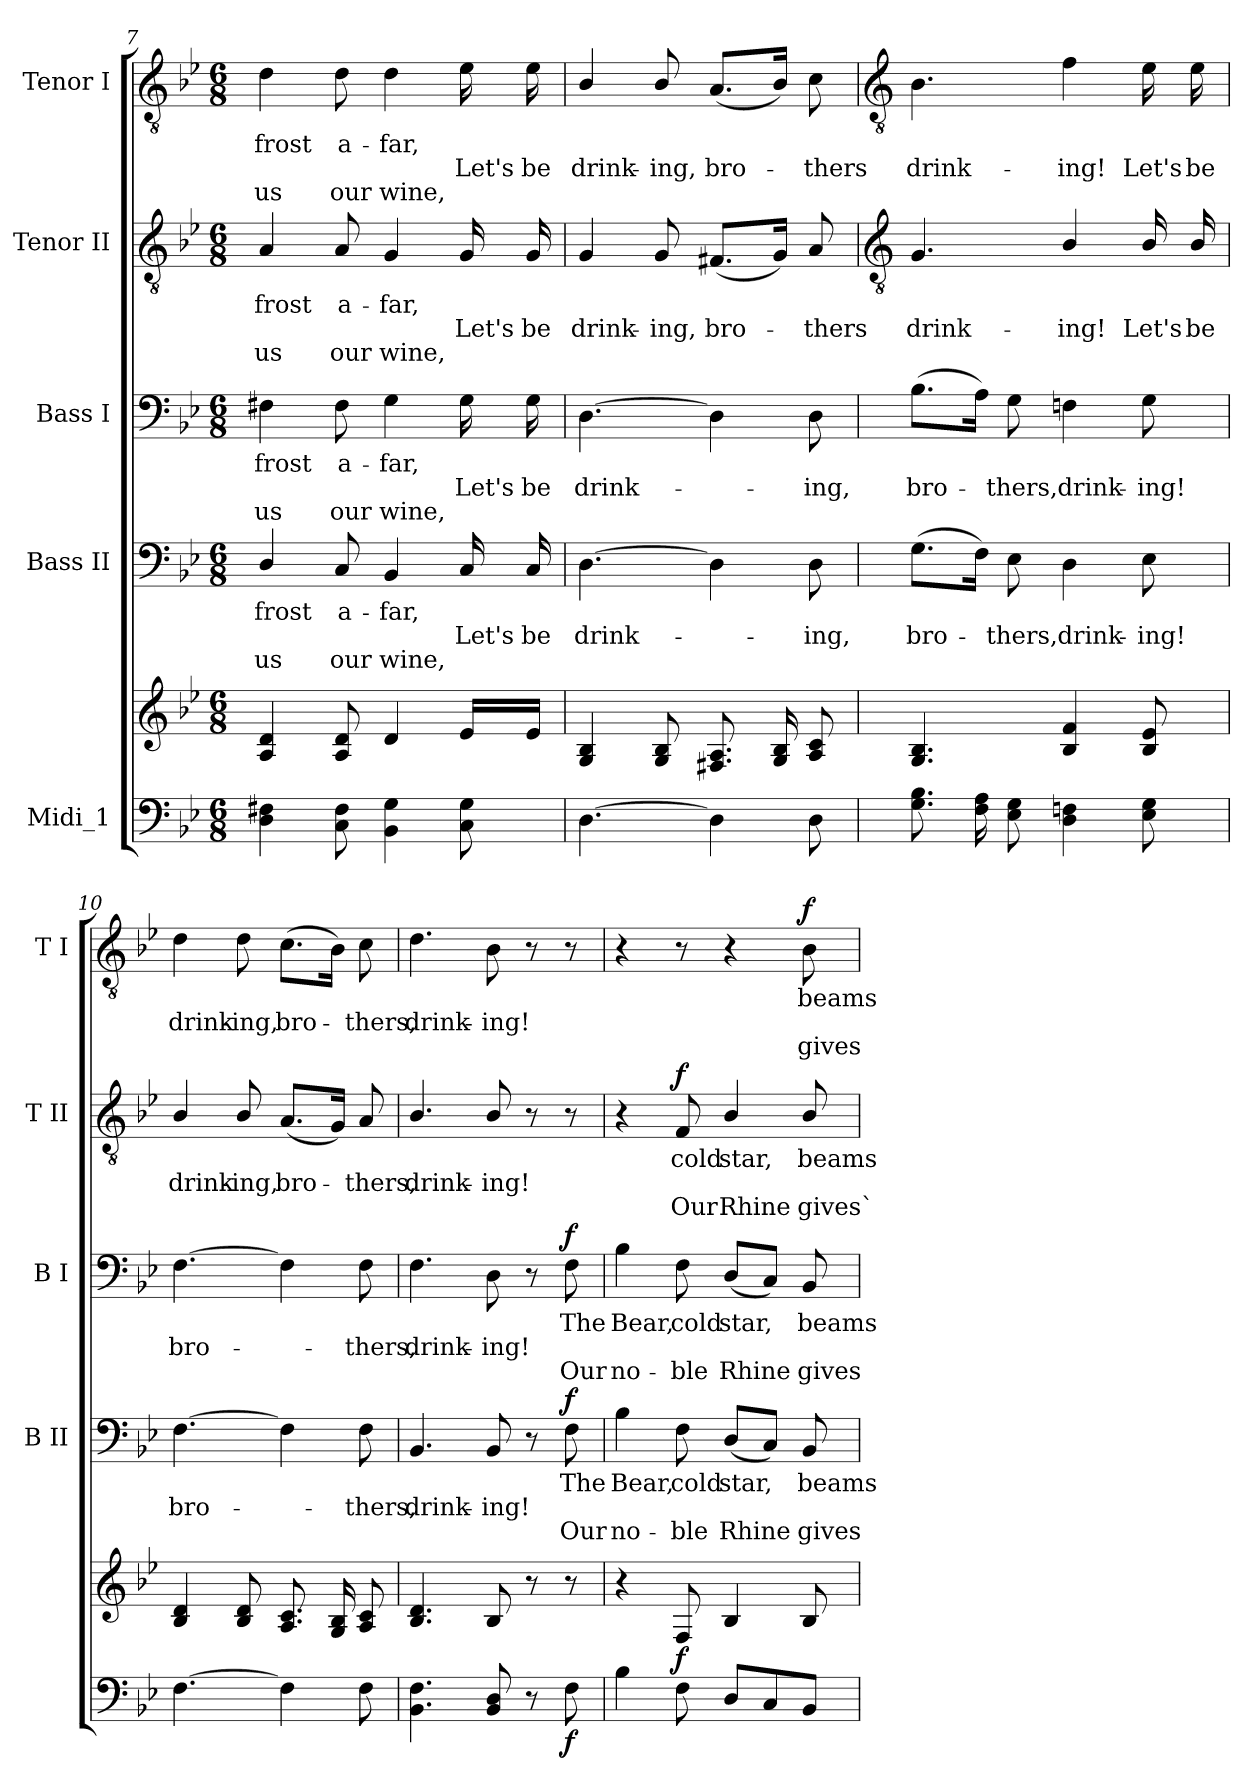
**kern	**kern	**dynam	**kern	**text	**text	**text	**dynam	**kern	**text	**text	**text	**dynam	**kern	**text	**text	**text	**dynam	**kern	**text	**text	**text	**dynam
*part5	*part5	*part5	*part4	*part4	*part4	*part4	*part4	*part3	*part3	*part3	*part3	*part3	*part2	*part2	*part2	*part2	*part2	*part1	*part1	*part1	*part1	*part1
*staff6	*staff5	*staff5/6	*staff4	*staff4	*staff4	*staff4	*staff4	*staff3	*staff3	*staff3	*staff3	*staff3	*staff2	*staff2	*staff2	*staff2	*staff2	*staff1	*staff1	*staff1	*staff1	*staff1
*I"Midi_1	*	*	*I"Bass II	*	*	*	*	*I"Bass I	*	*	*	*	*I"Tenor II	*	*	*	*	*I"Tenor I	*	*	*	*
*	*	*	*I'B II	*	*	*	*	*I'B I	*	*	*	*	*I'T II	*	*	*	*	*I'T I	*	*	*	*
*clefF4	*clefG2	*	*clefF4	*	*	*	*	*clefF4	*	*	*	*	*clefGv2	*	*	*	*	*clefGv2	*	*	*	*
*k[b-e-]	*k[b-e-]	*	*k[b-e-]	*	*	*	*	*k[b-e-]	*	*	*	*	*k[b-e-]	*	*	*	*	*k[b-e-]	*	*	*	*
*B-:	*B-:	*	*B-:	*	*	*	*	*B-:	*	*	*	*	*B-:	*	*	*	*	*B-:	*	*	*	*
*M6/8	*M6/8	*	*M6/8	*	*	*	*	*M6/8	*	*	*	*	*M6/8	*	*	*	*	*M6/8	*	*	*	*
=7	=7	=7	=7	=7	=7	=7	=7	=7	=7	=7	=7	=7	=7	=7	=7	=7	=7	=7	=7	=7	=7	=7
!	!	!	!	!LO:LY:b	!	!LO:LY:b	!	!	!LO:LY:b	!	!LO:LY:b	!	!	!LO:LY:b	!	!LO:LY:b	!	!	!LO:LY:b	!	!LO:LY:b	!
4D\ 4F#X\	4A 4d	.	4D/	frost	.	us	.	4F#X	frost	.	us	.	4A	frost	.	us	.	4d	frost	.	us	.
!	!	!	!	!LO:LY:b	!	!LO:LY:b	!	!	!LO:LY:b	!	!LO:LY:b	!	!	!LO:LY:b	!	!LO:LY:b	!	!	!LO:LY:b	!	!LO:LY:b	!
8C 8F#	8A 8d	.	8C	a-	.	-our	.	8F#	a-	.	-our	.	8A	a-	.	-our	.	8d	a-	.	-our	.
!	!	!	!	!LO:LY:b	!	!LO:LY:b	!	!	!LO:LY:b	!	!LO:LY:b	!	!	!LO:LY:b	!	!LO:LY:b	!	!	!LO:LY:b	!	!LO:LY:b	!
4BB- 4G	4d	.	4BB-	far,	.	wine,	.	4G	far,	.	wine,	.	4G	far,	.	wine,	.	4d	far,	.	wine,	.
!	!	!	!	!	!LO:LY:b	!	!	!	!	!LO:LY:b	!	!	!	!	!LO:LY:b	!	!	!	!	!LO:LY:b	!	!
8C 8G	16e-LL	.	16C	.	Let's	.	.	16G	.	Let's	.	.	16G	.	Let's	.	.	16e-	.	Let's	.	.
!	!	!	!	!	!LO:LY:b	!	!	!	!	!LO:LY:b	!	!	!	!	!LO:LY:b	!	!	!	!	!LO:LY:b	!	!
.	16e-JJ	.	16C	.	be	.	.	16G	.	be	.	.	16G	.	be	.	.	16e-	.	be	.	.
=8	=8	=8	=8	=8	=8	=8	=8	=8	=8	=8	=8	=8	=8	=8	=8	=8	=8	=8	=8	=8	=8	=8
!	!	!	!	!	!LO:LY:b	!	!	!	!	!LO:LY:b	!	!	!	!	!LO:LY:b	!	!	!	!	!LO:LY:b	!	!
[4.D	4G 4B-	.	[4.D	.	drink-	.	.	[4.D	.	drink-	.	.	4G	.	drink-	.	.	4B-/	.	drink-	.	.
!	!	!	!	!	!	!	!	!	!	!	!	!	!	!	!LO:LY:b	!	!	!	!	!LO:LY:b	!	!
.	8G 8B-	.	.	.	.	.	.	.	.	.	.	.	8G	.	-ing,	.	.	8B-/	.	-ing,	.	.
!	!	!	!	!	!	!	!	!	!	!	!	!	!	!	!LO:LY:b	!	!	!	!	!LO:LY:b	!	!
4D]	8.F#X 8.AL	.	4D]	.	.	.	.	4D]	.	.	.	.	(<8.F#XL	.	bro-	.	.	(<8.AL	.	bro-	.	.
.	16G 16B-L	.	.	.	.	.	.	.	.	.	.	.	16GJ)	.	.	.	.	16B-J)	.	.	.	.
!	!	!	!	!	!LO:LY:b	!	!	!	!	!LO:LY:b	!	!	!	!	!LO:LY:b	!	!	!	!	!LO:LY:b	!	!
8D	8A 8cJ	.	8D	.	ing,	.	.	8D	.	ing,	.	.	8A	.	thers	.	.	8c	.	thers	.	.
!!LO:LB:g=z
=9	=9	=9	=9	=9	=9	=9	=9	=9	=9	=9	=9	=9	=9	=9	=9	=9	=9	=9	=9	=9	=9	=9
*	*	*	*	*	*	*	*	*	*	*	*	*	*clefGv2	*	*	*	*	*clefGv2	*	*	*	*
!	!	!	!	!	!LO:LY:b	!	!	!	!	!LO:LY:b	!	!	!	!	!LO:LY:b	!	!	!	!	!LO:LY:b	!	!
8.G 8.B-L	4.G 4.B-	.	(>8.GL	.	bro-	.	.	(>8.B-L	.	bro-	.	.	4.G	.	drink-	.	.	4.B-	.	drink-	.	.
16F 16AL	.	.	16FJ)	.	.	.	.	16AJ)	.	.	.	.	.	.	.	.	.	.	.	.	.	.
!	!	!	!	!	!LO:LY:b	!	!	!	!	!LO:LY:b	!	!	!	!	!	!	!	!	!	!	!	!
8E- 8GJ	.	.	8E-	.	thers,	.	.	8G	.	thers,	.	.	.	.	.	.	.	.	.	.	.	.
!	!	!	!	!	!LO:LY:b	!	!	!	!	!LO:LY:b	!	!	!	!	!LO:LY:b	!	!	!	!	!LO:LY:b	!	!
4D 4Fn	4B- 4f	.	4D	.	drink-	.	.	4Fn	.	drink-	.	.	4B-/	.	-ing!	.	.	4f	.	-ing!	.	.
!	!	!	!	!	!LO:LY:b	!	!	!	!	!LO:LY:b	!	!	!	!	!LO:LY:b	!	!	!	!	!LO:LY:b	!	!
8E- 8G	8B- 8e-	.	8E-	.	-ing!	.	.	8G	.	-ing!	.	.	16B-/	.	Let's	.	.	16e-	.	Let's	.	.
!	!	!	!	!	!	!	!	!	!	!	!	!	!	!	!LO:LY:b	!	!	!	!	!LO:LY:b	!	!
.	.	.	.	.	.	.	.	.	.	.	.	.	16B-/	.	be	.	.	16e-	.	be	.	.
=10	=10	=10	=10	=10	=10	=10	=10	=10	=10	=10	=10	=10	=10	=10	=10	=10	=10	=10	=10	=10	=10	=10
!	!	!	!	!	!LO:LY:b	!	!	!	!	!LO:LY:b	!	!	!	!	!LO:LY:b	!	!	!	!	!LO:LY:b	!	!
[4.F	4B- 4d	.	[4.F	.	bro-	.	.	[4.F	.	bro-	.	.	4B-/	.	drink-	.	.	4d	.	drink-	.	.
!	!	!	!	!	!	!	!	!	!	!	!	!	!	!	!LO:LY:b	!	!	!	!	!LO:LY:b	!	!
.	8B- 8d	.	.	.	.	.	.	.	.	.	.	.	8B-/	.	-ing,	.	.	8d	.	-ing,	.	.
!	!	!	!	!	!	!	!	!	!	!	!	!	!	!	!LO:LY:b	!	!	!	!	!LO:LY:b	!	!
4F]	8.A 8.cL	.	4F]	.	.	.	.	4F]	.	.	.	.	(<8.AL	.	bro-	.	.	(>8.cL	.	bro-	.	.
.	16G 16B-L	.	.	.	.	.	.	.	.	.	.	.	16GJ)	.	.	.	.	16B-J)	.	.	.	.
!	!	!	!	!	!LO:LY:b	!	!	!	!	!LO:LY:b	!	!	!	!	!LO:LY:b	!	!	!	!	!LO:LY:b	!	!
8F	8A 8cJ	.	8F	.	thers,	.	.	8F	.	thers,	.	.	8A	.	thers,	.	.	8c	.	thers,	.	.
=11	=11	=11	=11	=11	=11	=11	=11	=11	=11	=11	=11	=11	=11	=11	=11	=11	=11	=11	=11	=11	=11	=11
!	!	!	!	!	!LO:LY:b	!	!	!	!	!LO:LY:b	!	!	!	!	!LO:LY:b	!	!	!	!	!LO:LY:b	!	!
4.BB- 4.F	4.B- 4.d	.	4.BB-	.	drink-	.	.	4.F	.	drink-	.	.	4.B-/	.	drink-	.	.	4.d	.	drink-	.	.
!	!	!	!	!	!LO:LY:b	!	!	!	!	!LO:LY:b	!	!	!	!	!LO:LY:b	!	!	!	!	!LO:LY:b	!	!
8BB- 8D	8B-	.	8BB-	.	-ing!	.	.	8D	.	-ing!	.	.	8B-/	.	-ing!	.	.	8B-	.	-ing!	.	.
8r	8r	.	8r	.	.	.	.	8r	.	.	.	.	8r	.	.	.	.	8r	.	.	.	.
!	!	!LO:DY:b=2	!	!LO:LY:b	!	!LO:LY:b	!LO:DY:b	!	!LO:LY:b	!	!LO:LY:b	!LO:DY:b	!	!	!	!	!	!	!	!	!	!
8F	8r	f	8F	The	.	Our	f	8F	The	.	Our	f	8r	.	.	.	.	8r	.	.	.	.
=12	=12	=12	=12	=12	=12	=12	=12	=12	=12	=12	=12	=12	=12	=12	=12	=12	=12	=12	=12	=12	=12	=12
!	!	!	!	!LO:LY:b	!	!LO:LY:b	!	!	!LO:LY:b	!	!LO:LY:b	!	!	!	!	!	!	!	!	!	!	!
4B-	4r	.	4B-	Bear,	.	no-	.	4B-	Bear,	.	no-	.	4r	.	.	.	.	4r	.	.	.	.
!	!	!LO:DY:b	!	!LO:LY:b	!	!LO:LY:b	!	!	!LO:LY:b	!	!LO:LY:b	!	!	!LO:LY:b	!	!LO:LY:b	!LO:DY:b	!	!	!	!	!
8F	8F	f	8F	-cold	.	ble	.	8F	-cold	.	ble	.	8F	cold	.	Our	f	8r	.	.	.	.
!	!	!	!	!LO:LY:b	!	!LO:LY:b	!	!	!LO:LY:b	!	!LO:LY:b	!	!	!LO:LY:b	!	!LO:LY:b	!	!	!	!	!	!
8DL	4B-	.	(<8DL	star,	.	Rhine	.	(<8DL	star,	.	Rhine	.	4B-/	star,	.	Rhine	.	4r	.	.	.	.
8C	.	.	8CJ)	.	.	.	.	8CJ)	.	.	.	.	.	.	.	.	.	.	.	.	.	.
!	!	!	!	!LO:LY:b	!	!LO:LY:b	!	!	!LO:LY:b	!	!LO:LY:b	!	!	!LO:LY:b	!	!LO:LY:b	!	!	!LO:LY:b	!	!LO:LY:b	!LO:DY:b
8BB-J	8B-	.	8BB-	beams	.	gives	.	8BB-	beams	.	gives	.	8B-/	beams	.	gives`	.	8B-	beams	.	gives	f
=	=	=	=	=	=	=	=	=	=	=	=	=	=	=	=	=	=	=	=	=	=	=
*-	*-	*-	*-	*-	*-	*-	*-	*-	*-	*-	*-	*-	*-	*-	*-	*-	*-	*-	*-	*-	*-	*-
